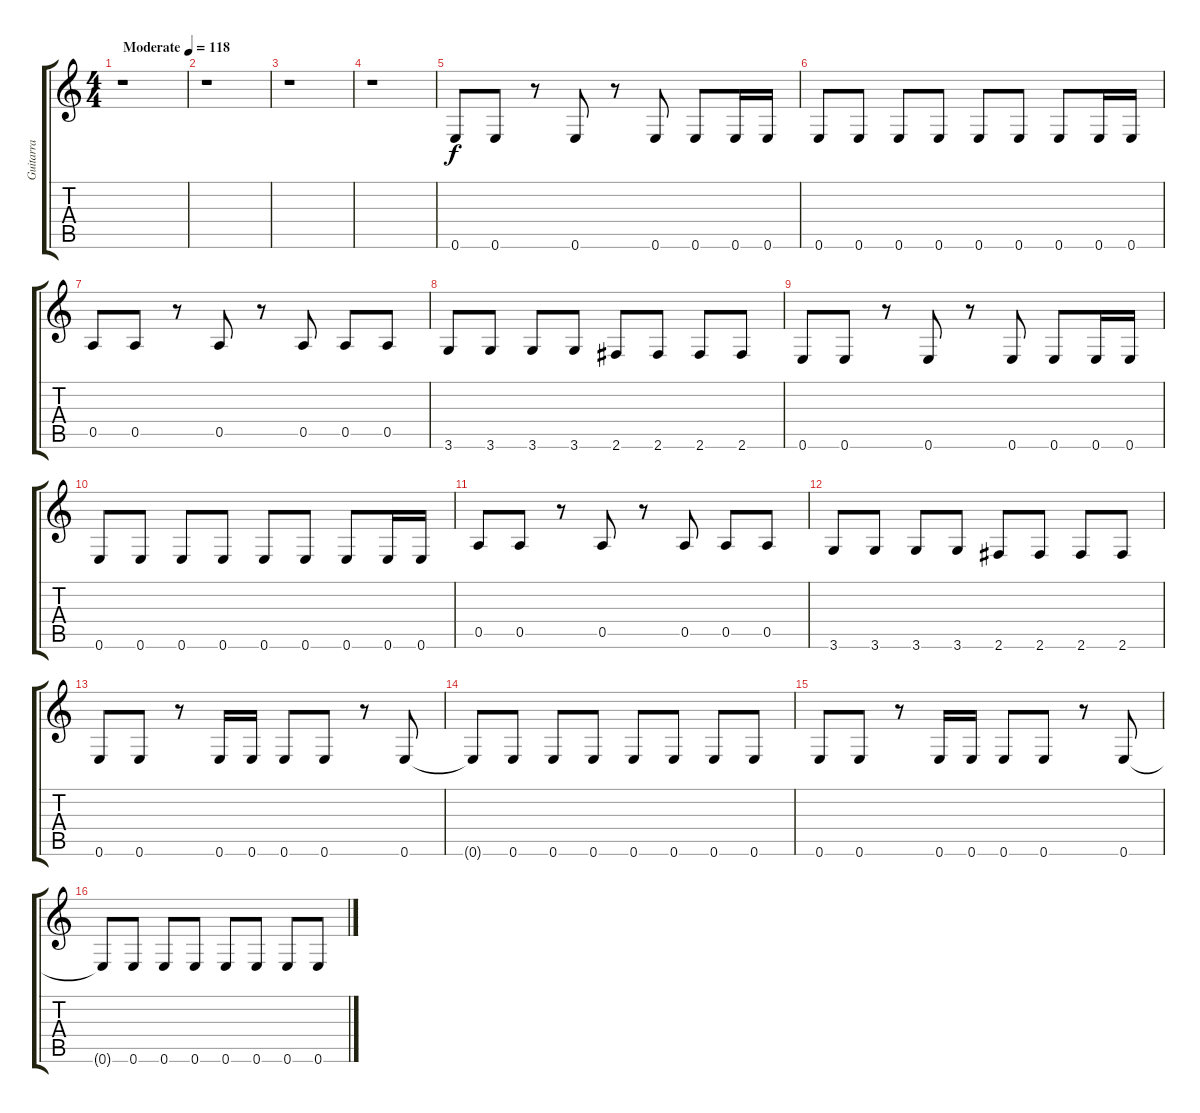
\track ("Guitarra" "Guitarra") {instrument distortionguitar}
\staff {score tabs}
\tuning (E4 B3 G3 D3 A2 E2) {hide}
\ts (4 4)
\tempo (118 "Moderate")
\clef g2
\ks c
r.1{dy f instrument distortionguitar} |
r.1 |
r.1 |
r.1 |
0.6.8 0.6.8 r.8 0.6.8 r.8 0.6.8 0.6.8 0.6.16 0.6.16 |
0.6.8 0.6.8 0.6.8 0.6.8 0.6.8 0.6.8 0.6.8 0.6.16 0.6.16 |
0.5.8 0.5.8 r.8 0.5.8 r.8 0.5.8 0.5.8 0.5.8 |
3.6.8 3.6.8 3.6.8 3.6.8 2.6.8 2.6.8 2.6.8 2.6.8 |
0.6.8 0.6.8 r.8 0.6.8 r.8 0.6.8 0.6.8 0.6.16 0.6.16 |
0.6.8 0.6.8 0.6.8 0.6.8 0.6.8 0.6.8 0.6.8 0.6.16 0.6.16 |
0.5.8 0.5.8 r.8 0.5.8 r.8 0.5.8 0.5.8 0.5.8 |
3.6.8 3.6.8 3.6.8 3.6.8 2.6.8 2.6.8 2.6.8 2.6.8 |
0.6.8 0.6.8 r.8 0.6.16 0.6.16 0.6.8 0.6.8 r.8 0.6.8 |
0.6{t}.8 0.6.8 0.6.8 0.6.8 0.6.8 0.6.8 0.6.8 0.6.8 |
0.6.8 0.6.8 r.8 0.6.16 0.6.16 0.6.8 0.6.8 r.8 0.6.8 |
0.6{t}.8 0.6.8 0.6.8 0.6.8 0.6.8 0.6.8 0.6.8 0.6.8
